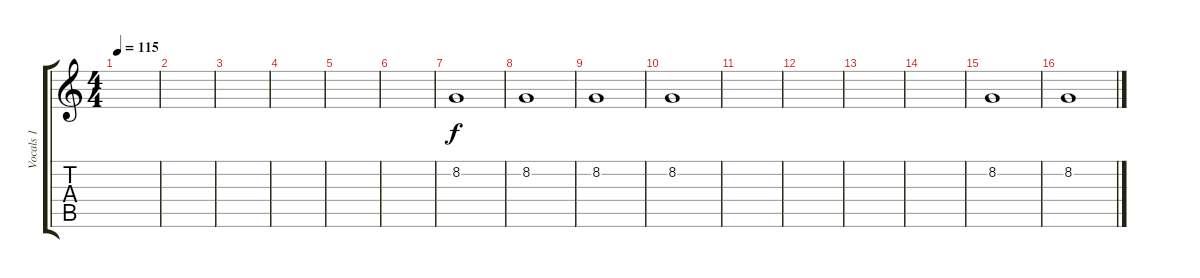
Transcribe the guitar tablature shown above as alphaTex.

\track ("Vocals 1" "Vocals 1") {instrument altosax}
\staff {score tabs}
\tuning (E4 B3 G3 D3 A2 E2) {hide}
\ts (4 4)
\tempo 115
\clef g2
\ks c
|
|
|
|
|
|
8.2.1 |
8.2.1 |
8.2.1 |
8.2.1 |
|
|
|
|
8.2.1 |
8.2.1
